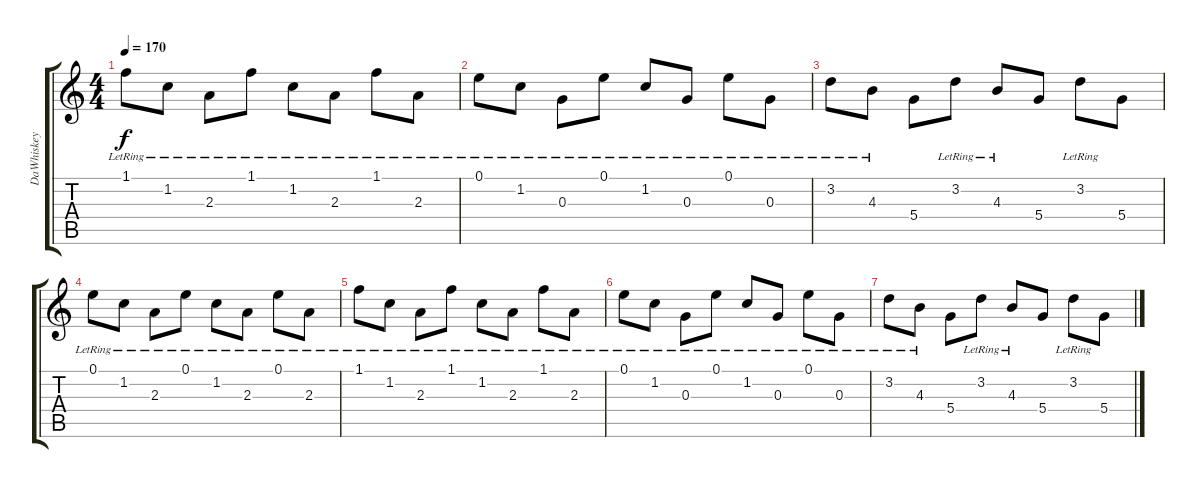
\track ("DaWhiskey" "DaWhiskey") {instrument distortionguitar}
\staff {score tabs}
\tuning (E4 B3 G3 D3 A2 E2) {hide}
\ts (4 4)
\tempo 170
\clef g2
\ks c
1.1{lr}.8{dy f} 1.2{lr}.8 2.3{lr}.8 1.1{lr}.8 1.2{lr}.8 2.3{lr}.8 1.1{lr}.8 2.3{lr}.8 |
0.1{lr}.8 1.2{lr}.8 0.3{lr}.8 0.1{lr}.8 1.2{lr}.8 0.3{lr}.8 0.1{lr}.8 0.3{lr}.8 |
3.2{lr}.8 4.3{lr}.8 5.4.8 3.2{lr}.8 4.3{lr}.8 5.4.8 3.2{lr}.8 5.4.8 |
0.1{lr}.8 1.2{lr}.8 2.3{lr}.8 0.1{lr}.8 1.2{lr}.8 2.3{lr}.8 0.1{lr}.8 2.3{lr}.8 |
1.1{lr}.8 1.2{lr}.8 2.3{lr}.8 1.1{lr}.8 1.2{lr}.8 2.3{lr}.8 1.1{lr}.8 2.3{lr}.8 |
0.1{lr}.8 1.2{lr}.8 0.3{lr}.8 0.1{lr}.8 1.2{lr}.8 0.3{lr}.8 0.1{lr}.8 0.3{lr}.8 |
3.2{lr}.8 4.3{lr}.8 5.4.8 3.2{lr}.8 4.3{lr}.8 5.4.8 3.2{lr}.8 5.4.8
